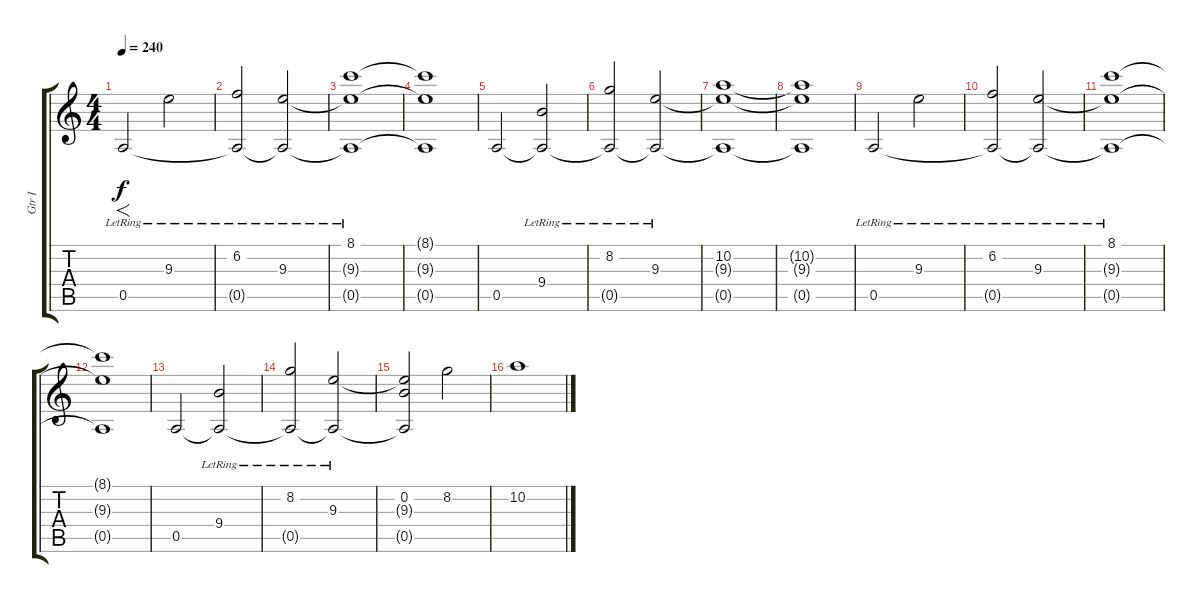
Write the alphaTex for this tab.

\track ("Gtr I" "Gtr I") {instrument distortionguitar}
\staff {score tabs}
\tuning (E4 B3 G3 D3 A2 E2) {hide}
\ts (4 4)
\tempo 240
\clef g2
\ks c
0.5{lr}.2{f dy f volume 12 balance 6 instrument electricguitarclean} 9.3{lr}.2 |
(6.2{lr} 0.5{t}).2 (9.3{lr} 0.5{t}).2 |
(8.1{lr} 9.3{t} 0.5{t}).1 |
(8.1{t} 9.3{t} 0.5{t}).1 |
0.5.2 (9.4{lr} 0.5{t}).2 |
(8.2{lr} 0.5{t}).2 (9.3{lr} 0.5{t}).2 |
(10.2 9.3{t} 0.5{t}).1 |
(10.2{t} 9.3{t} 0.5{t}).1 |
0.5{lr}.2 9.3{lr}.2 |
(6.2{lr} 0.5{t}).2 (9.3{lr} 0.5{t}).2 |
(8.1{lr} 9.3{t} 0.5{t}).1 |
(8.1{t} 9.3{t} 0.5{t}).1 |
0.5.2 (9.4{lr} 0.5{t}).2 |
(8.2{lr} 0.5{t}).2 (9.3{lr} 0.5{t}).2 |
(0.2 9.3{t} 0.5{t}).2 8.2.2 |
10.2.1
